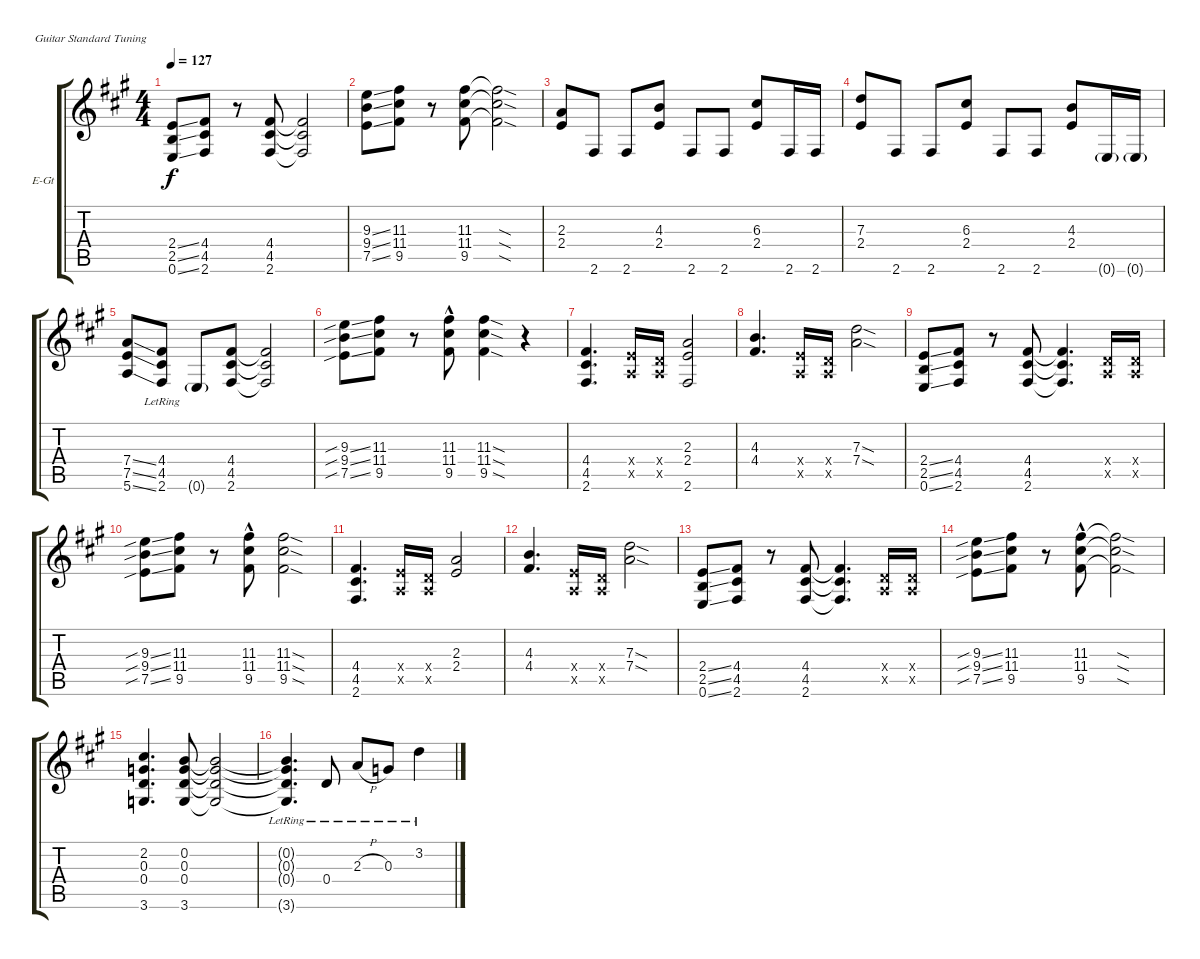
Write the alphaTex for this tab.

\bracketExtendMode groupsimilarinstruments
\firstSystemTrackNameOrientation horizontal
\otherSystemsTrackNameOrientation horizontal
\track ("Rhythm Guitar" "E-Gt") {instrument distortionguitar}
\staff {score tabs}
\tuning (E4 B3 G3 D3 A2 E2)
\ts (4 4)
\tempo 127
\clef g2
\ks f#minor
(2.4{ss} 2.5{ss} 0.6{ss}).8{dy f} (4.4 4.5 2.6).8 r.8 (4.4 4.5 2.6).8 (4.4{t} 4.5{t} 2.6{t}).2 |
(9.3{ss} 9.4{ss} 7.5{ss}).8 (11.4 9.5 11.3).8 r.8 (11.3 11.4 9.5).8 (11.3{sod t} 11.4{sod t} 9.5{sod t}).2 |
(2.3 2.4).8 2.6.8 2.6.8 (4.3 2.4).8 2.6.8 2.6.8 (6.3 2.4).8 2.6.16 2.6.16 |
(7.3 2.4).8 2.6.8 2.6.8 (6.3 2.4).8 2.6.8 2.6.8 (4.3 2.4).8 0.6{g}.16 0.6{g}.16 |
(7.4{ss} 7.5{ss} 5.6{ss}).8 (4.4{lr} 4.5{lr} 2.6{lr}).8 0.6{g}.8 (4.4 4.5 2.6).8 (4.4{t} 4.5{t} 2.6{t}).2 |
(9.3{sib ss} 9.4{sib ss} 7.5{sib ss}).8 (11.3 11.4 9.5).8 r.8 (11.3{hac} 11.4{hac} 9.5).8 (9.5{sod} 11.4{sod} 11.3{sod}).4 r.4 |
(4.4 4.5 2.6).4{d} (2.4{x} 0.5{x}).16 (0.5{x} 0.4{x}).16 (2.6 2.4 2.3).2 |
(4.3 4.4).4{d} (2.4{x} 0.5{x}).16 (0.5{x} 0.4{x}).16 (7.3{sod} 7.4{sod}).2 |
(2.4{ss} 2.5{ss} 0.6{ss}).8 (4.4 4.5 2.6).8 r.8 (4.4 4.5 2.6).8 (4.4{t} 4.5{t} 2.6{t}).4{d} (0.4{x} 0.5{x}).16 (0.4{x} 0.5{x}).16 |
(9.3{sib ss} 9.4{sib ss} 7.5{sib ss}).8 (11.3 11.4 9.5).8 r.8 (11.3{hac} 11.4{hac} 9.5).8 (9.5{sod} 11.4{sod} 11.3{sod}).2 |
(4.4 4.5 2.6).4{d} (2.4{x} 0.5{x}).16 (0.5{x} 0.4{x}).16 (2.4 2.3).2 |
(4.3 4.4).4{d} (2.4{x} 0.5{x}).16 (0.5{x} 0.4{x}).16 (7.3{sod} 7.4{sod}).2 |
(2.4{ss} 2.5{ss} 0.6{ss}).8 (4.4 4.5 2.6).8 r.8 (4.4 4.5 2.6).8 (4.4{t} 4.5{t} 2.6{t}).4{d} (0.4{x} 0.5{x}).16 (0.4{x} 0.5{x}).16 |
(9.3{sib ss} 9.4{sib ss} 7.5{sib ss}).8 (11.3 11.4 9.5).8 r.8 (11.3{hac} 11.4{hac} 9.5).8 (9.5{sod t} 11.4{sod t} 11.3{sod t}).2 |
(2.2 0.3 0.4 3.6).4{d} (0.2 0.3 0.4 3.6).8 (0.2{t} 0.3{t} 0.4{t} 3.6{t}).2 |
(0.2{lr t} 0.3{lr t} 0.4{lr t} 3.6{lr t}).4{d} 0.4{lr}.8 2.3{h lr}.8 0.3{lr}.8 3.2{lr}.4
